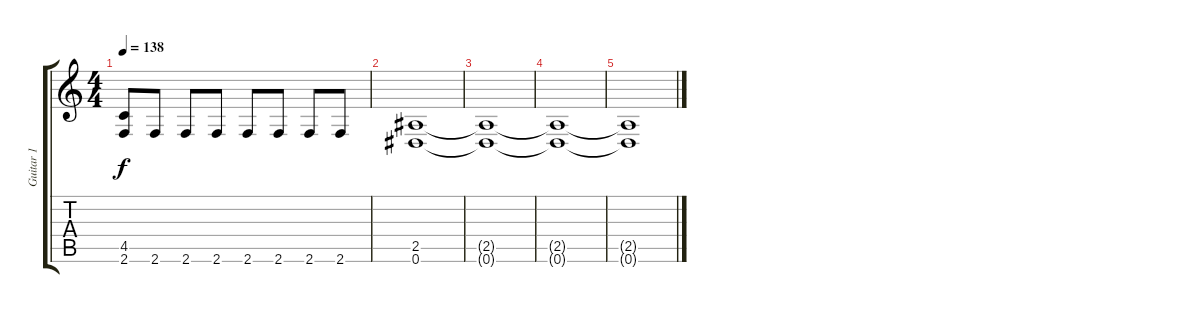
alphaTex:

\track ("Guitar 1" "Guitar 1") {instrument distortionguitar}
\staff {score tabs}
\tuning (Eb4 Bb3 Gb3 Db3 Ab2 Eb2) {hide}
\ts (4 4)
\tempo 138
\clef g2
\ks c
(4.5 2.6).8{dy f} 2.6.8 2.6.8 2.6.8 2.6.8 2.6.8 2.6.8 2.6.8 |
(2.5 0.6).1 |
(2.5{t} 0.6{t}).1 |
(2.5{t} 0.6{t}).1 |
(2.5{t} 0.6{t}).1
